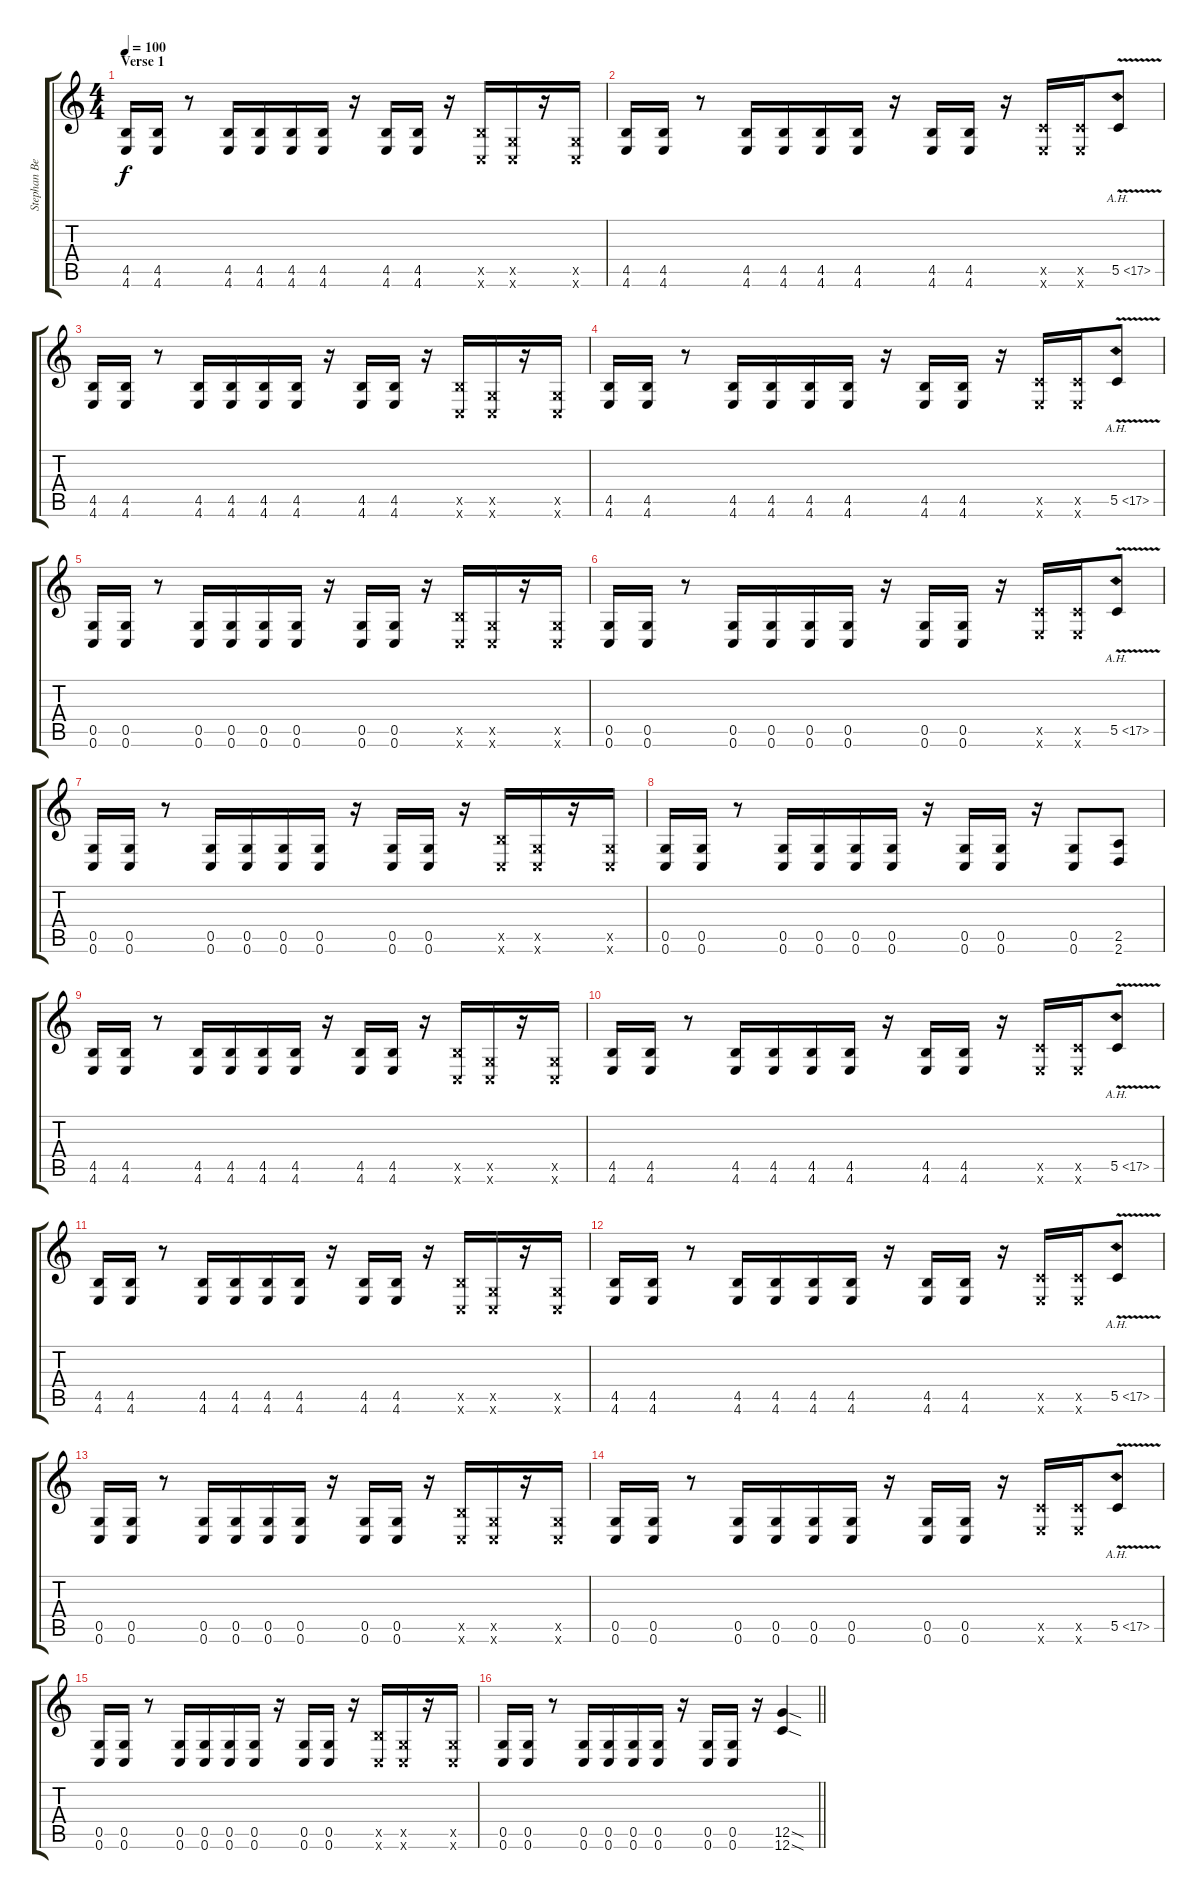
\track ("Stephan Benfante" "Stephan Be") {instrument distortionguitar}
\staff {score tabs}
\tuning (D4 A3 F3 C3 G2 C2) {hide}
\ts (4 4)
\section ("" "Verse 1")
\tempo 100
\clef g2
\ks c
(4.5 4.6).16{dy f} (4.5 4.6).16 r.8 (4.5 4.6).16 (4.5 4.6).16 (4.5 4.6).16 (4.5 4.6).16 r.16 (4.5 4.6).16 (4.5 4.6).16 r.16 (4.5{x} 0.6{x}).16 (0.5{x} 0.6{x}).16 r.16 (0.5{x} 0.6{x}).16 |
(4.5 4.6).16 (4.5 4.6).16 r.8 (4.5 4.6).16 (4.5 4.6).16 (4.5 4.6).16 (4.5 4.6).16 r.16 (4.5 4.6).16 (4.5 4.6).16 r.16 (5.5{x} 4.6{x}).16 (5.5{x} 4.6{x}).16 5.5{ah 12 v}.8 |
(4.5 4.6).16 (4.5 4.6).16 r.8 (4.5 4.6).16 (4.5 4.6).16 (4.5 4.6).16 (4.5 4.6).16 r.16 (4.5 4.6).16 (4.5 4.6).16 r.16 (4.5{x} 0.6{x}).16 (0.5{x} 0.6{x}).16 r.16 (0.5{x} 0.6{x}).16 |
(4.5 4.6).16 (4.5 4.6).16 r.8 (4.5 4.6).16 (4.5 4.6).16 (4.5 4.6).16 (4.5 4.6).16 r.16 (4.5 4.6).16 (4.5 4.6).16 r.16 (5.5{x} 4.6{x}).16 (5.5{x} 4.6{x}).16 5.5{ah 12 v}.8 |
(0.5 0.6).16 (0.5 0.6).16 r.8 (0.5 0.6).16 (0.5 0.6).16 (0.5 0.6).16 (0.5 0.6).16 r.16 (0.5 0.6).16 (0.5 0.6).16 r.16 (4.5{x} 0.6{x}).16 (0.5{x} 0.6{x}).16 r.16 (0.5{x} 0.6{x}).16 |
(0.5 0.6).16 (0.5 0.6).16 r.8 (0.5 0.6).16 (0.5 0.6).16 (0.5 0.6).16 (0.5 0.6).16 r.16 (0.5 0.6).16 (0.5 0.6).16 r.16 (5.5{x} 4.6{x}).16 (5.5{x} 4.6{x}).16 5.5{ah 12 v}.8 |
(0.5 0.6).16 (0.5 0.6).16 r.8 (0.5 0.6).16 (0.5 0.6).16 (0.5 0.6).16 (0.5 0.6).16 r.16 (0.5 0.6).16 (0.5 0.6).16 r.16 (4.5{x} 0.6{x}).16 (0.5{x} 0.6{x}).16 r.16 (0.5{x} 0.6{x}).16 |
(0.5 0.6).16 (0.5 0.6).16 r.8 (0.5 0.6).16 (0.5 0.6).16 (0.5 0.6).16 (0.5 0.6).16 r.16 (0.5 0.6).16 (0.5 0.6).16 r.16 (0.5 0.6).8 (2.5 2.6).8 |
(4.5 4.6).16 (4.5 4.6).16 r.8 (4.5 4.6).16 (4.5 4.6).16 (4.5 4.6).16 (4.5 4.6).16 r.16 (4.5 4.6).16 (4.5 4.6).16 r.16 (4.5{x} 0.6{x}).16 (0.5{x} 0.6{x}).16 r.16 (0.5{x} 0.6{x}).16 |
(4.5 4.6).16 (4.5 4.6).16 r.8 (4.5 4.6).16 (4.5 4.6).16 (4.5 4.6).16 (4.5 4.6).16 r.16 (4.5 4.6).16 (4.5 4.6).16 r.16 (5.5{x} 4.6{x}).16 (5.5{x} 4.6{x}).16 5.5{ah 12 v}.8 |
(4.5 4.6).16 (4.5 4.6).16 r.8 (4.5 4.6).16 (4.5 4.6).16 (4.5 4.6).16 (4.5 4.6).16 r.16 (4.5 4.6).16 (4.5 4.6).16 r.16 (4.5{x} 0.6{x}).16 (0.5{x} 0.6{x}).16 r.16 (0.5{x} 0.6{x}).16 |
(4.5 4.6).16 (4.5 4.6).16 r.8 (4.5 4.6).16 (4.5 4.6).16 (4.5 4.6).16 (4.5 4.6).16 r.16 (4.5 4.6).16 (4.5 4.6).16 r.16 (5.5{x} 4.6{x}).16 (5.5{x} 4.6{x}).16 5.5{ah 12 v}.8 |
(0.5 0.6).16 (0.5 0.6).16 r.8 (0.5 0.6).16 (0.5 0.6).16 (0.5 0.6).16 (0.5 0.6).16 r.16 (0.5 0.6).16 (0.5 0.6).16 r.16 (4.5{x} 0.6{x}).16 (0.5{x} 0.6{x}).16 r.16 (0.5{x} 0.6{x}).16 |
(0.5 0.6).16 (0.5 0.6).16 r.8 (0.5 0.6).16 (0.5 0.6).16 (0.5 0.6).16 (0.5 0.6).16 r.16 (0.5 0.6).16 (0.5 0.6).16 r.16 (5.5{x} 4.6{x}).16 (5.5{x} 4.6{x}).16 5.5{ah 12 v}.8 |
(0.5 0.6).16 (0.5 0.6).16 r.8 (0.5 0.6).16 (0.5 0.6).16 (0.5 0.6).16 (0.5 0.6).16 r.16 (0.5 0.6).16 (0.5 0.6).16 r.16 (4.5{x} 0.6{x}).16 (0.5{x} 0.6{x}).16 r.16 (0.5{x} 0.6{x}).16 |
\barLineRight lightlight
(0.5 0.6).16 (0.5 0.6).16 r.8 (0.5 0.6).16 (0.5 0.6).16 (0.5 0.6).16 (0.5 0.6).16 r.16 (0.5 0.6).16 (0.5 0.6).16 r.16 (12.5{sod} 12.6{sod}).4
